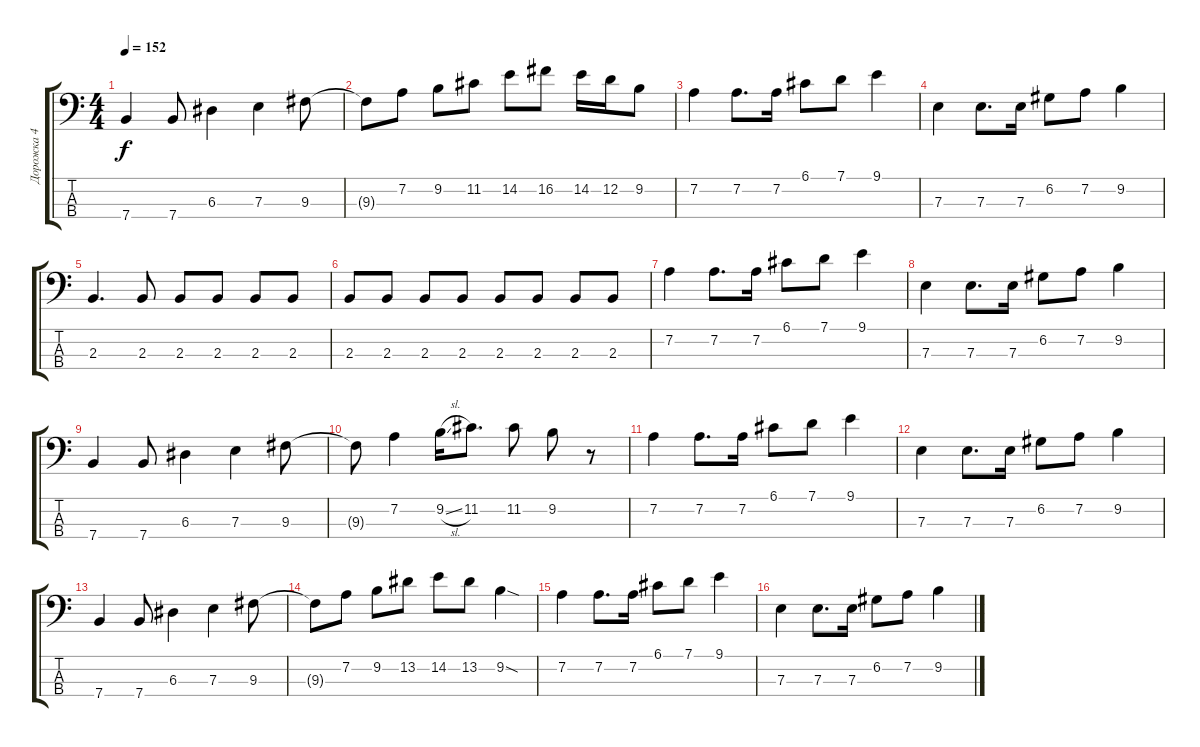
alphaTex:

\track ("Дорожка 4" "Дорожка 4") {instrument electricbassfinger}
\staff {score tabs}
\tuning (G2 D2 A1 E1) {hide}
\ts (4 4)
\tempo 152
\clef f4
\ks c
7.4.4{dy f} 7.4.8 6.3.4 7.3.4 9.3.8 |
9.3{t}.8 7.2.8 9.2.8 11.2.8 14.2.8 16.2.8 14.2.16 12.2.16 9.2.8 |
7.2.4 7.2.8{d} 7.2.16 6.1.8 7.1.8 9.1.4 |
7.3.4 7.3.8{d} 7.3.16 6.2.8 7.2.8 9.2.4 |
2.3.4{d} 2.3.8 2.3.8 2.3.8 2.3.8 2.3.8 |
2.3.8 2.3.8 2.3.8 2.3.8 2.3.8 2.3.8 2.3.8 2.3.8 |
7.2.4 7.2.8{d} 7.2.16 6.1.8 7.1.8 9.1.4 |
7.3.4 7.3.8{d} 7.3.16 6.2.8 7.2.8 9.2.4 |
7.4.4 7.4.8 6.3.4 7.3.4 9.3.8 |
9.3{t}.8 7.2.4 9.2{sl}.16 11.2.8{d} 11.2.8 9.2.8 r.8 |
7.2.4 7.2.8{d} 7.2.16 6.1.8 7.1.8 9.1.4 |
7.3.4 7.3.8{d} 7.3.16 6.2.8 7.2.8 9.2.4 |
7.4.4 7.4.8 6.3.4 7.3.4 9.3.8 |
9.3{t}.8 7.2.8 9.2.8 13.2.8 14.2.8 13.2.8 9.2{sod}.4 |
7.2.4 7.2.8{d} 7.2.16 6.1.8 7.1.8 9.1.4 |
7.3.4 7.3.8{d} 7.3.16 6.2.8 7.2.8 9.2.4
